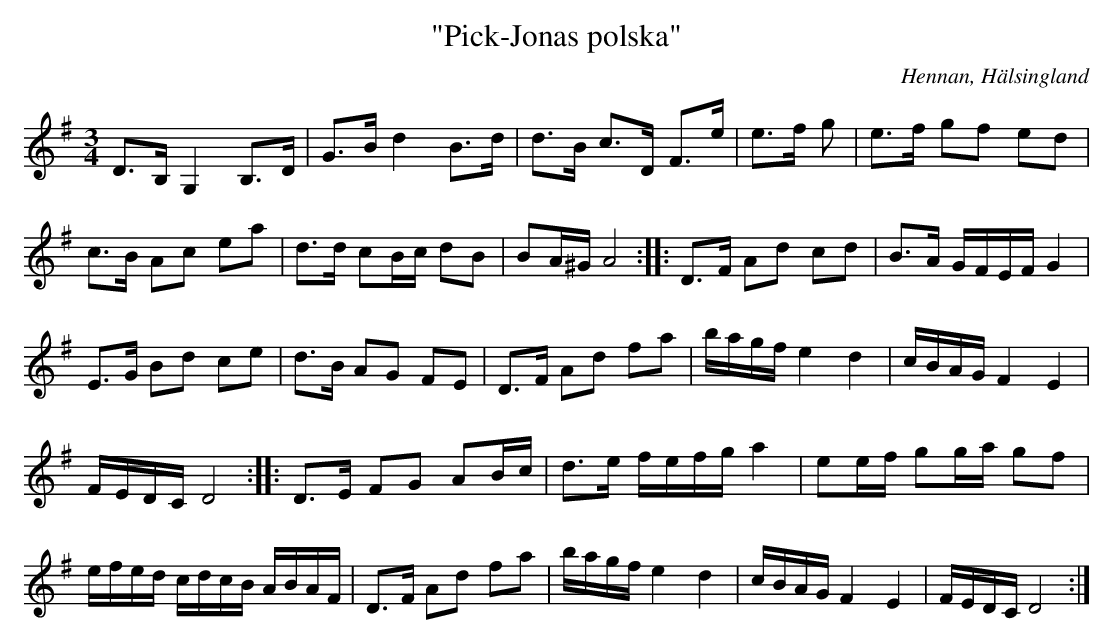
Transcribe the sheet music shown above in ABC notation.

X:1
T: "Pick-Jonas polska"
O: Hennan, Hälsingland
M: 3/4
L: 1/8
K: G
D>B, G,2 B,>D | G>B d2 B>d | d>B c>D F>e| e>f g| e>f gf ed |
c>B Ac ea | d>d cB/c/ dB | BA/^G/ A4 :: D>F Ad cd | B>A G/F/E/F/ G2 |
E>G Bd ce | d>B AG FE | D>F Ad fa | b/a/g/f/ e2 d2 | c/B/A/G/ F2 E2 |
F/E/D/C/ D4 :: D>E FG AB/c/ | d>e f/e/f/g/ a2 | ee/f/ gg/a/ gf |
e/f/e/d/ c/d/c/B/ A/B/A/F/ | D>F Ad fa | b/a/g/f/ e2 d2 | c/B/A/G/ F2 E2 | F/E/D/C/ D4 :|]
